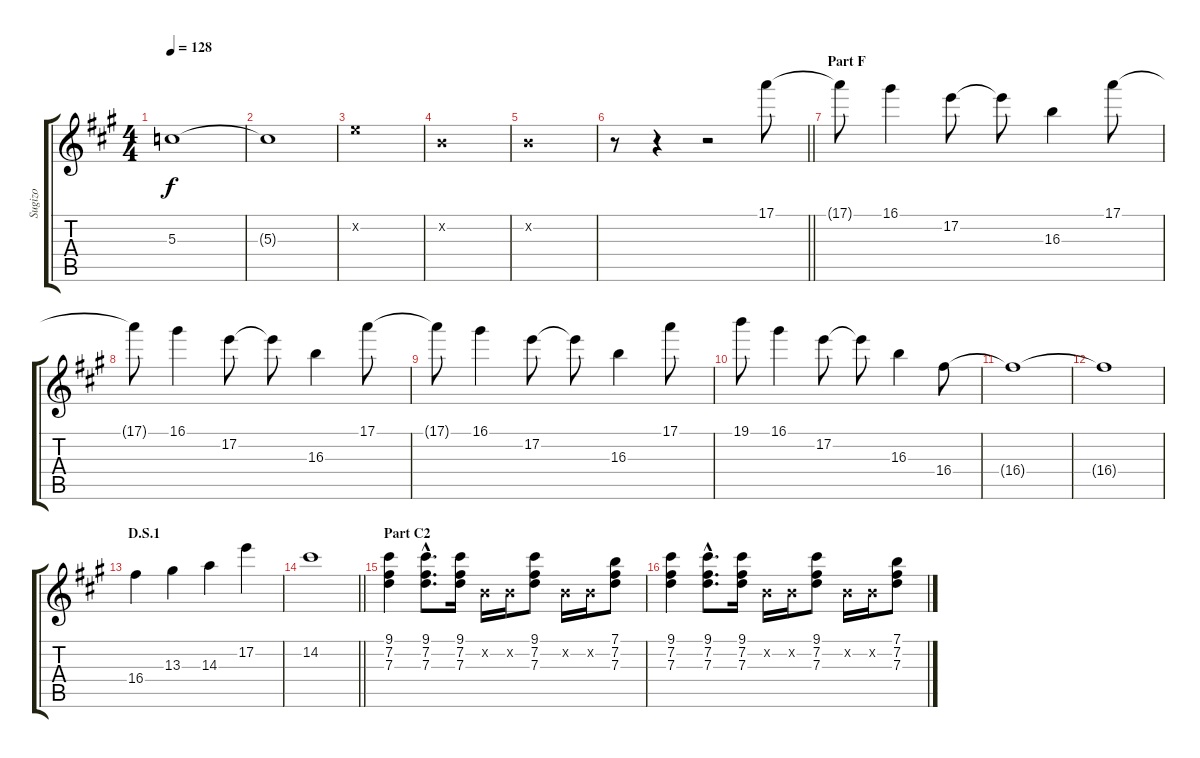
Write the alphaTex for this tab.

\track ("Sugizo" "Sugizo") {instrument distortionguitar}
\staff {score tabs}
\tuning (E4 B3 G3 D3 A2 E2) {hide}
\ts (4 4)
\tempo 128
\clef g2
\ks a
5.3{t}.1{dy f} |
5.3{t}.1 |
5.2{x}.1 |
0.2{x}.1 |
0.2{x}.1 |
\barLineRight lightlight
r.8 r.4 r.2 17.1.8 |
\section ("" "Part F")
17.1{t}.8 16.1.4 17.2.8 17.2{t}.8 16.3.4 17.1.8 |
17.1{t}.8 16.1.4 17.2.8 17.2{t}.8 16.3.4 17.1.8 |
17.1{t}.8 16.1.4 17.2.8 17.2{t}.8 16.3.4 17.1.8 |
19.1.8 16.1.4 17.2.8 17.2{t}.8 16.3.4 16.4.8 |
16.4{t}.1 |
16.4{t}.1 |
\section ("" "D.S.1")
16.4.4 13.3.4 14.3.4 17.2.4 |
\barLineRight lightlight
14.2.1 |
\section ("" "Part C2")
(9.1 7.2 7.3).4 (9.1{hac} 7.2{hac} 7.3{hac}).8{d} (9.1 7.2 7.3).16 0.2{x}.16 0.2{x}.16 (9.1 7.2 7.3).8 0.2{x}.16 0.2{x}.16 (7.1 7.2 7.3).8 |
(9.1 7.2 7.3).4 (9.1{hac} 7.2{hac} 7.3{hac}).8{d} (9.1 7.2 7.3).16 0.2{x}.16 0.2{x}.16 (9.1 7.2 7.3).8 0.2{x}.16 0.2{x}.16 (7.1 7.2 7.3).8
